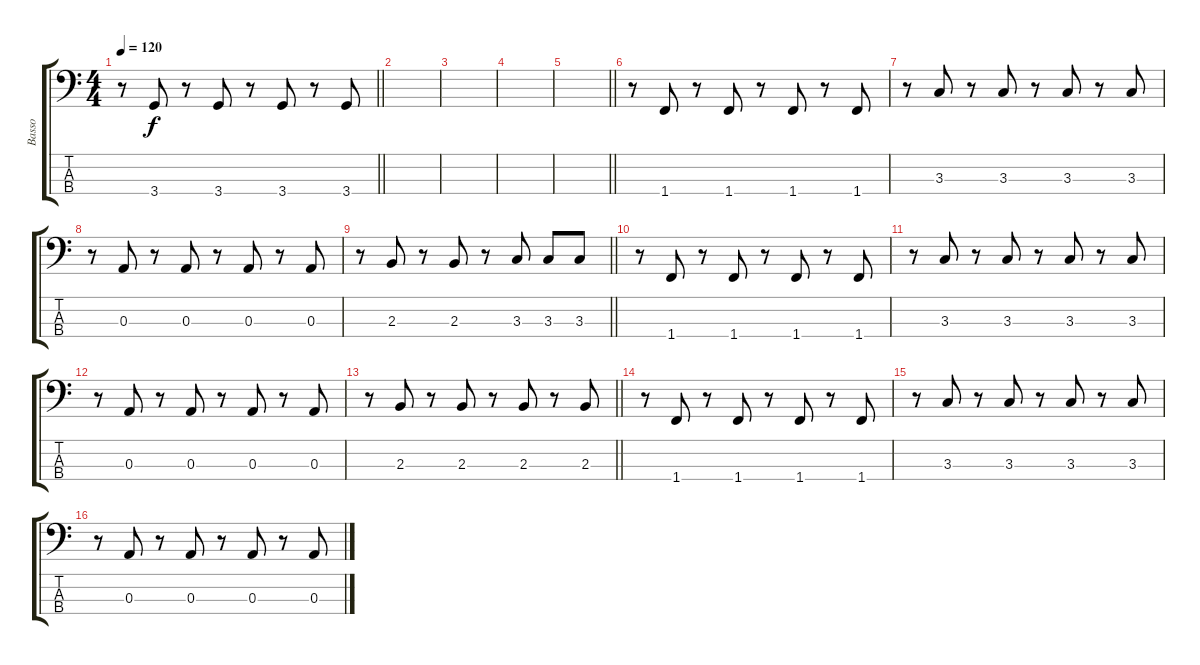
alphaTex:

\track ("Basso" "Basso") {instrument fretlessbass}
\staff {score tabs}
\tuning (G2 D2 A1 E1) {hide}
\ts (4 4)
\tempo 120
\clef f4
\barLineRight lightlight
\ks c
r.8{dy f} 3.4.8 r.8 3.4.8 r.8 3.4.8 r.8 3.4.8 |
|
|
|
\barLineRight lightlight
|
r.8 1.4.8 r.8 1.4.8 r.8 1.4.8 r.8 1.4.8 |
r.8 3.3.8 r.8 3.3.8 r.8 3.3.8 r.8 3.3.8 |
r.8 0.3.8 r.8 0.3.8 r.8 0.3.8 r.8 0.3.8 |
\barLineRight lightlight
r.8 2.3.8 r.8 2.3.8 r.8 3.3.8 3.3.8 3.3.8 |
r.8 1.4.8 r.8 1.4.8 r.8 1.4.8 r.8 1.4.8 |
r.8 3.3.8 r.8 3.3.8 r.8 3.3.8 r.8 3.3.8 |
r.8 0.3.8 r.8 0.3.8 r.8 0.3.8 r.8 0.3.8 |
\barLineRight lightlight
r.8 2.3.8 r.8 2.3.8 r.8 2.3.8 r.8 2.3.8 |
r.8 1.4.8 r.8 1.4.8 r.8 1.4.8 r.8 1.4.8 |
r.8 3.3.8 r.8 3.3.8 r.8 3.3.8 r.8 3.3.8 |
r.8 0.3.8 r.8 0.3.8 r.8 0.3.8 r.8 0.3.8
